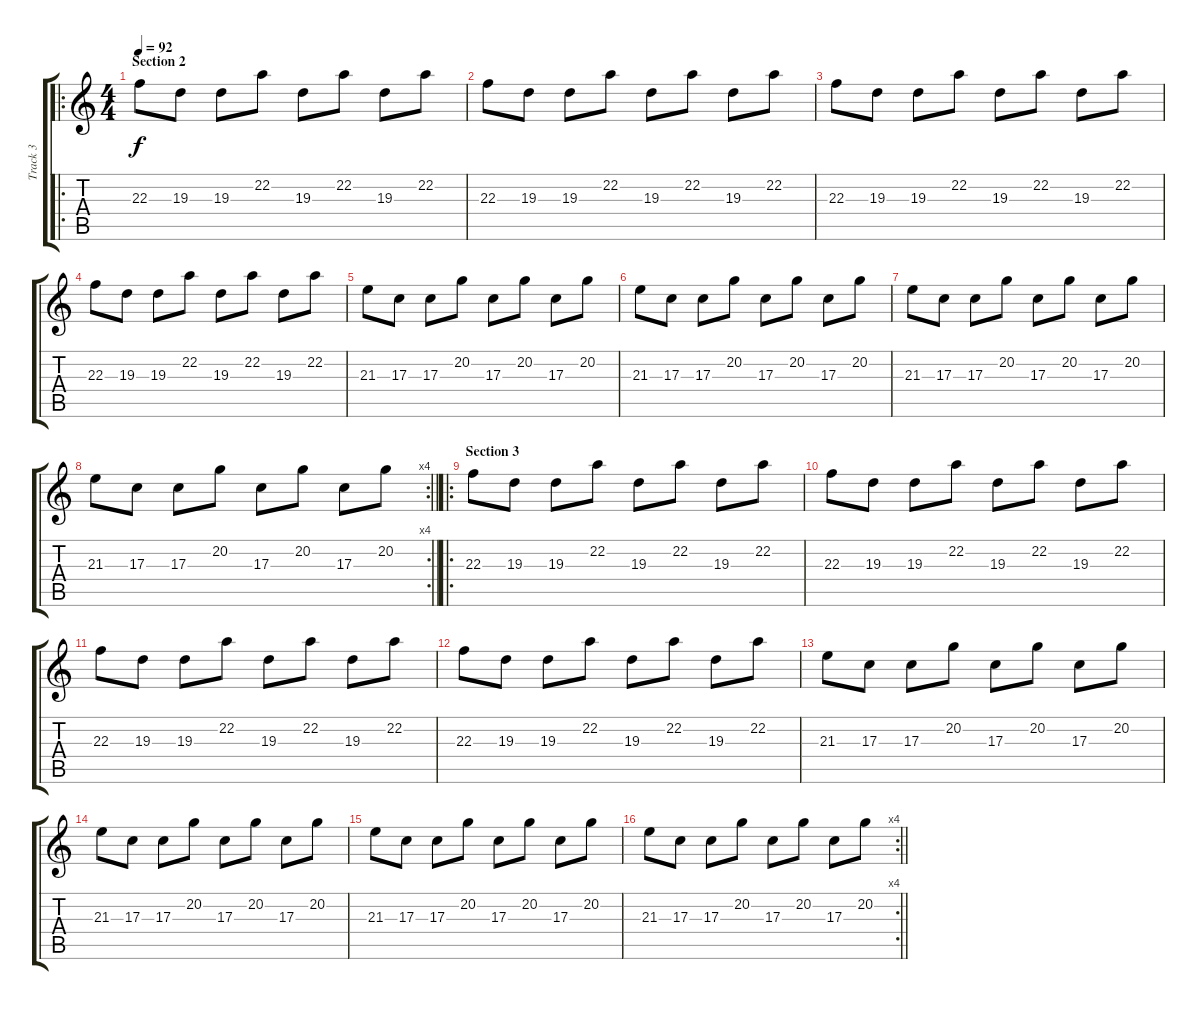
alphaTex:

\track ("Track 3" "Track 3") {instrument fx7echoes}
\staff {score tabs}
\tuning (E4 B3 G3 D3 A2 E2) {hide}
\ro
\ts (4 4)
\section ("" "Section 2")
\tempo 92
\clef g2
\ks c
22.3.8{dy f} 19.3.8 19.3.8 22.2.8 19.3.8 22.2.8 19.3.8 22.2.8 |
22.3.8 19.3.8 19.3.8 22.2.8 19.3.8 22.2.8 19.3.8 22.2.8 |
22.3.8 19.3.8 19.3.8 22.2.8 19.3.8 22.2.8 19.3.8 22.2.8 |
22.3.8 19.3.8 19.3.8 22.2.8 19.3.8 22.2.8 19.3.8 22.2.8 |
21.3.8 17.3.8 17.3.8 20.2.8 17.3.8 20.2.8 17.3.8 20.2.8 |
21.3.8 17.3.8 17.3.8 20.2.8 17.3.8 20.2.8 17.3.8 20.2.8 |
21.3.8 17.3.8 17.3.8 20.2.8 17.3.8 20.2.8 17.3.8 20.2.8 |
\rc 4
\barLineRight lightlight
21.3.8 17.3.8 17.3.8 20.2.8 17.3.8 20.2.8 17.3.8 20.2.8 |
\ro
\section ("" "Section 3")
22.3.8 19.3.8 19.3.8 22.2.8 19.3.8 22.2.8 19.3.8 22.2.8 |
22.3.8 19.3.8 19.3.8 22.2.8 19.3.8 22.2.8 19.3.8 22.2.8 |
22.3.8 19.3.8 19.3.8 22.2.8 19.3.8 22.2.8 19.3.8 22.2.8 |
22.3.8 19.3.8 19.3.8 22.2.8 19.3.8 22.2.8 19.3.8 22.2.8 |
21.3.8 17.3.8 17.3.8 20.2.8 17.3.8 20.2.8 17.3.8 20.2.8 |
21.3.8 17.3.8 17.3.8 20.2.8 17.3.8 20.2.8 17.3.8 20.2.8 |
21.3.8 17.3.8 17.3.8 20.2.8 17.3.8 20.2.8 17.3.8 20.2.8 |
\rc 4
\barLineRight lightlight
21.3.8 17.3.8 17.3.8 20.2.8 17.3.8 20.2.8 17.3.8 20.2.8
